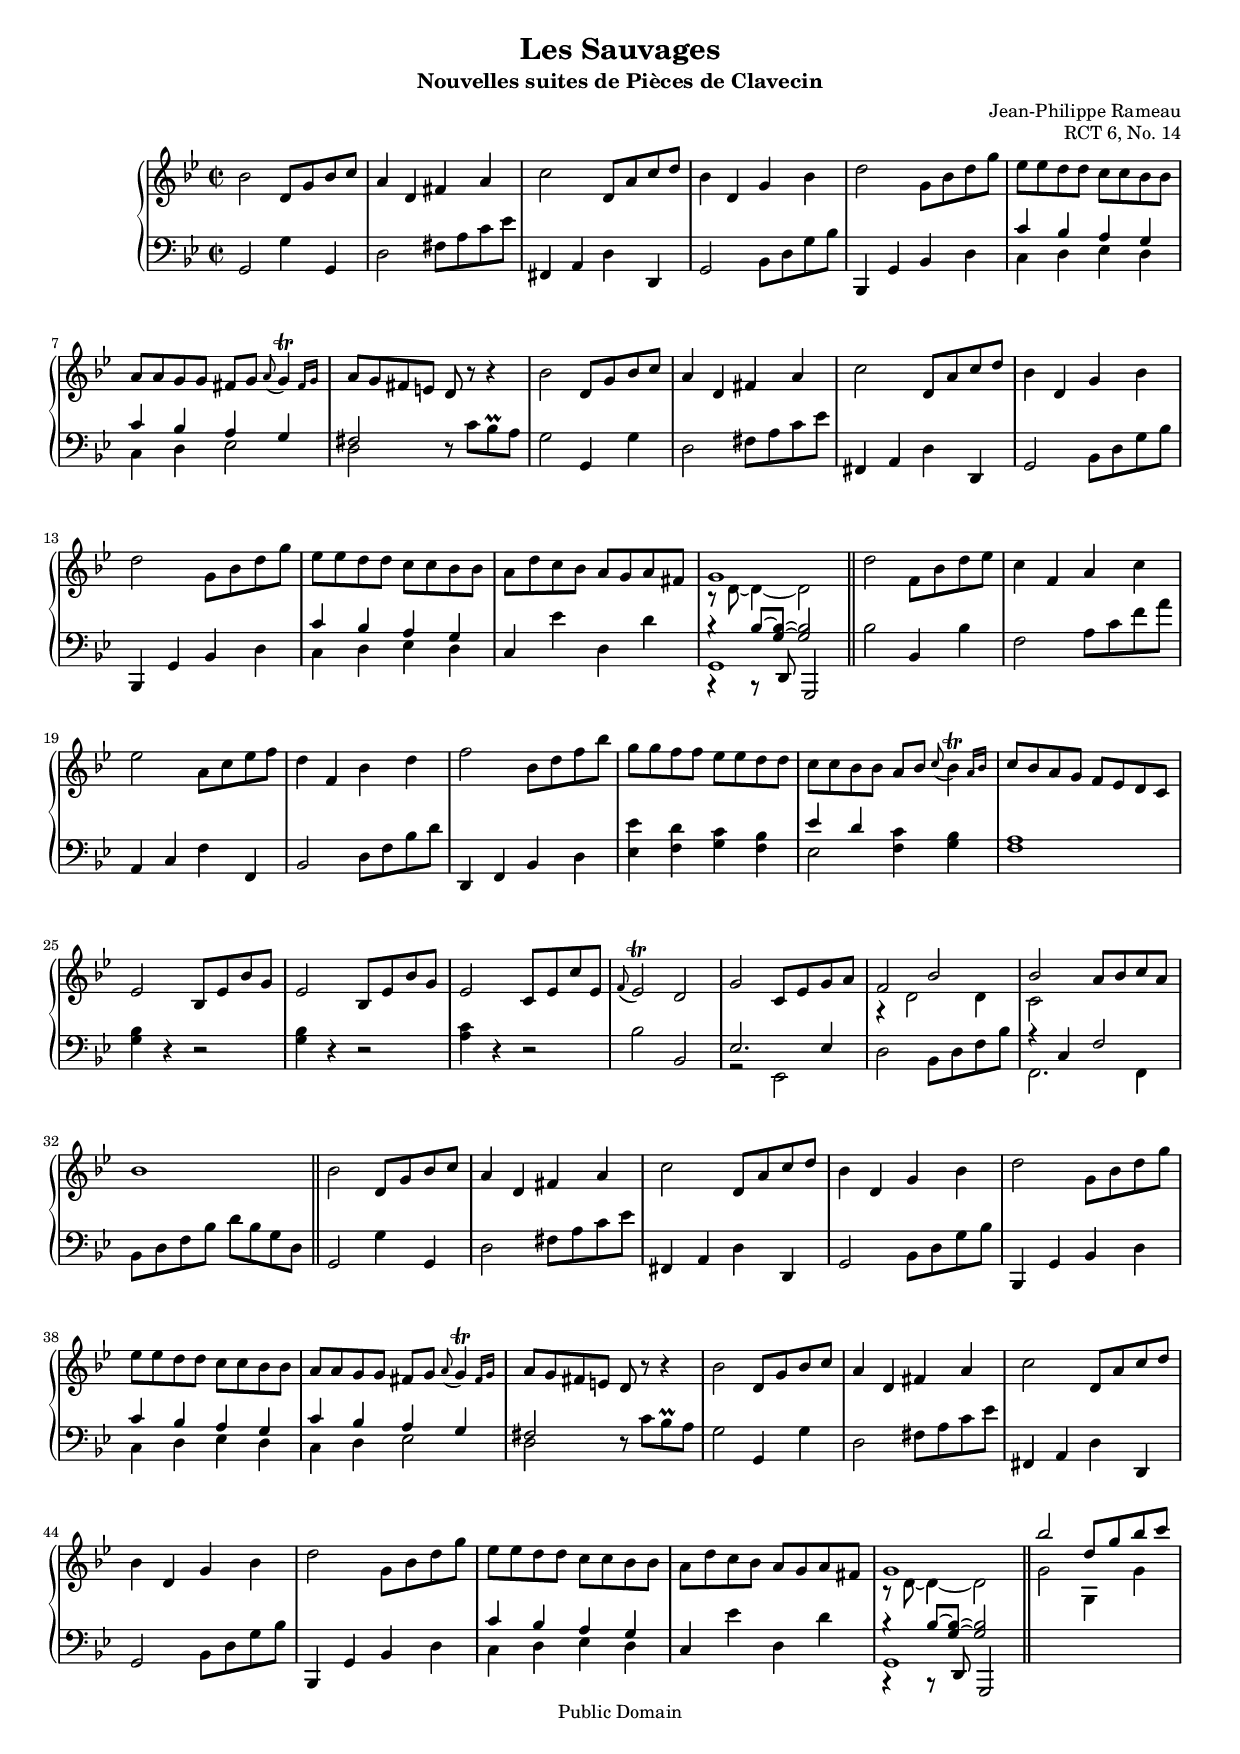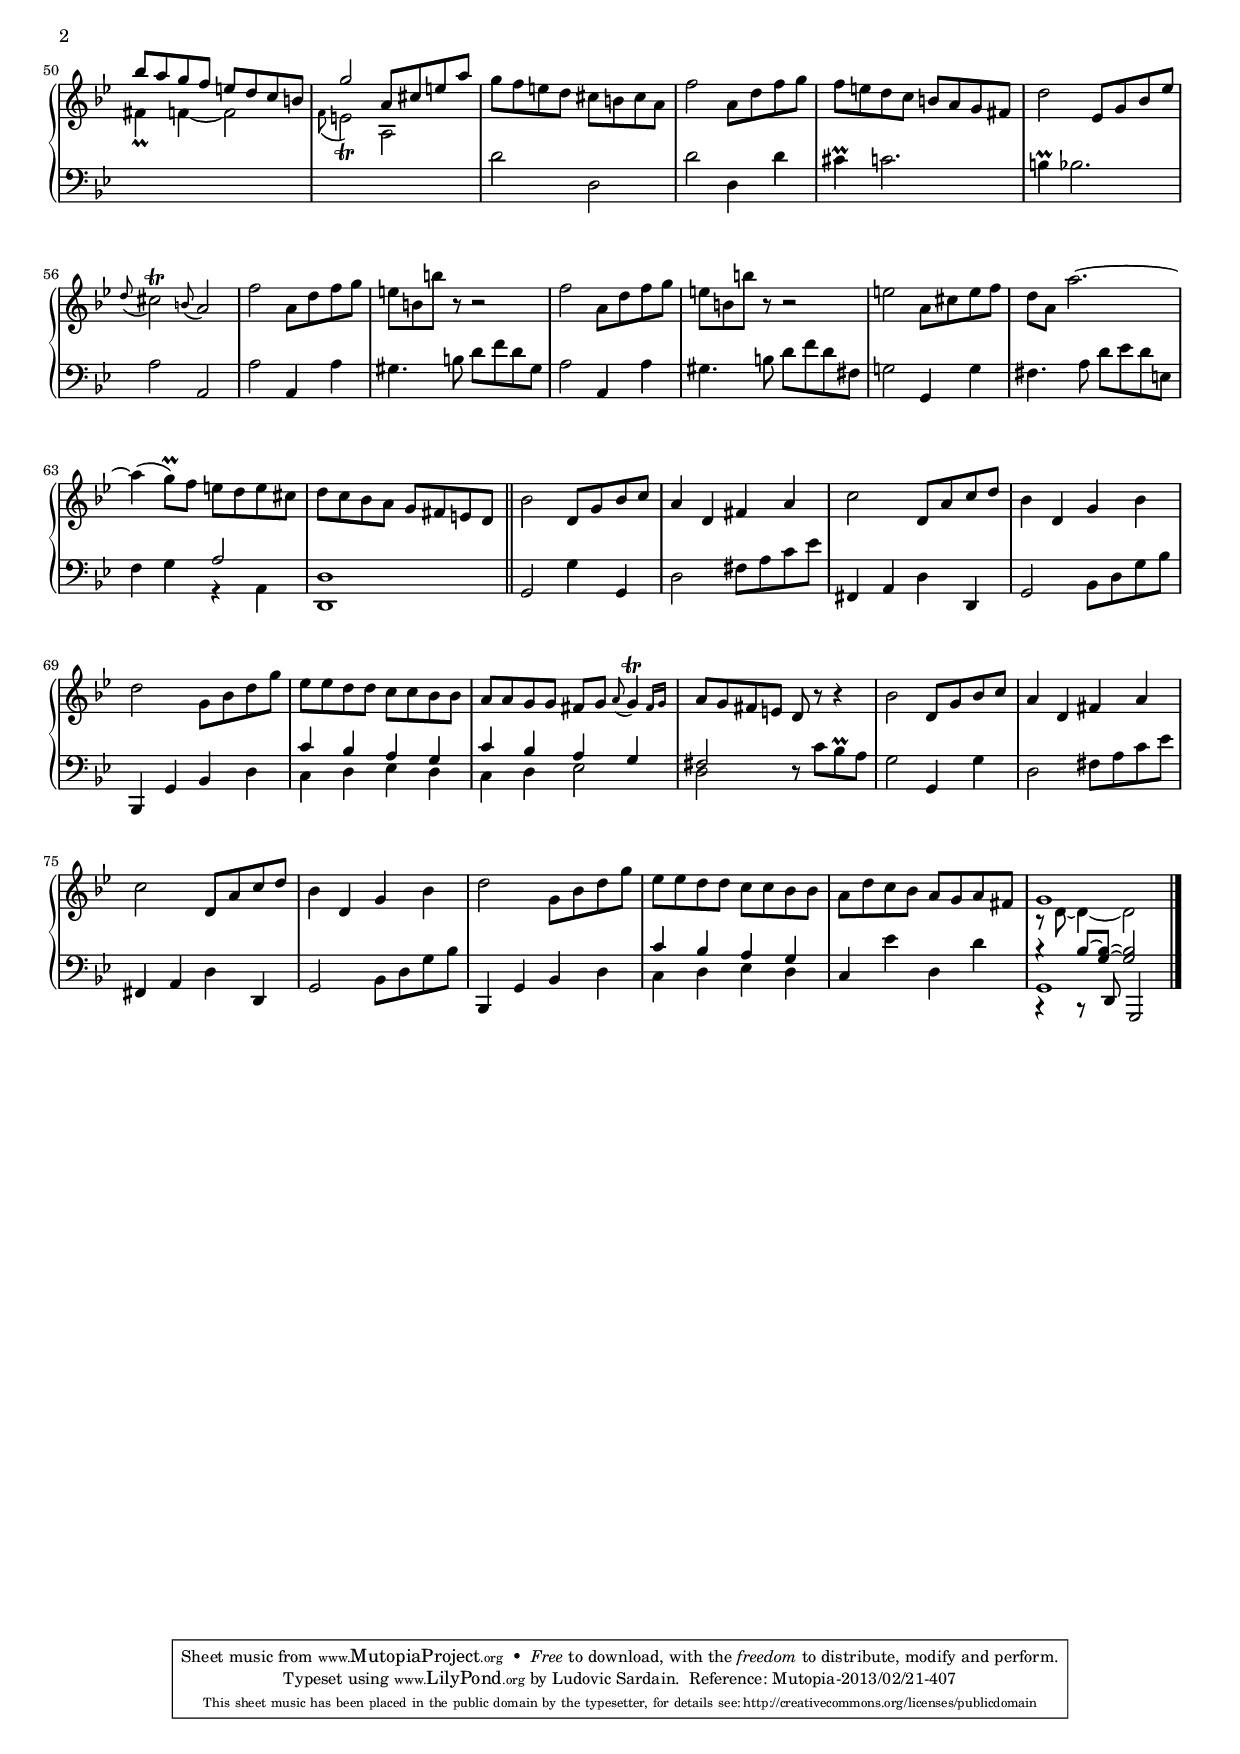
\version "2.16.1"
#(set-global-staff-size 16)
\include "catalan.ly"

\header {
	title = "Les Sauvages"
	composer = "Jean-Philippe Rameau"
	subtitle = "Nouvelles suites de Pièces de Clavecin"
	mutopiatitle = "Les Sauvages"
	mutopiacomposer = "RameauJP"
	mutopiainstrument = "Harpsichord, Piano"
	date = "1728"
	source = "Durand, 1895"
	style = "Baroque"
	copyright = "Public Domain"
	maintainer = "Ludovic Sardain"
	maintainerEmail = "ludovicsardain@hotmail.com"
	opus = "RCT 6, No. 14"

	
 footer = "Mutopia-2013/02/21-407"
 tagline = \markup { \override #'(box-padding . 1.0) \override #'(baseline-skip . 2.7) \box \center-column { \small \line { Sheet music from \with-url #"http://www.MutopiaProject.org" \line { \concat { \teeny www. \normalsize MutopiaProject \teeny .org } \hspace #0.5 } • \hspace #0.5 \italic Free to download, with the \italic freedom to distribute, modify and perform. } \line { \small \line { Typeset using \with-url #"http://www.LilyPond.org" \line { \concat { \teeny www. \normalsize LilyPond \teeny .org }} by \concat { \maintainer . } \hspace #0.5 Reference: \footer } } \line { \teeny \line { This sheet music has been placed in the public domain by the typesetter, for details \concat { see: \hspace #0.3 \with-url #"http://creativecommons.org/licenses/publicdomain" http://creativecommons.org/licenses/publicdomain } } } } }
}

droite =  \relative do''{
	\time 2/2
	\key sol \minor
	sib2 re,8 sol sib do |
	la4 re, fad la |
	do2 re,8 la' do re |
	sib4 re, sol sib |
	re2 sol,8 sib re sol |
	mib mib re re do do sib sib |
	la la sol sol fad sol \appoggiatura la8 \afterGrace sol4^\trill {fad16[sol]} |
	la8 sol fad! mi re r r4 |
	sib'2 re,8 sol sib do |
	la4 re, fad la |
	do2 re,8 la' do re |
	sib4 re, sol sib |
	re2 sol,8 sib re sol |
	mib mib re re do do sib sib |
	la re do sib la sol la fad |
	<< sol1 \\ {r8 re8~ re4~ re2} >> \bar "||"
	re'2 fa,8 sib re mib |
	do4 fa, la do |
	mib2 la,8 do mib fa |
	re4 fa, sib re |
	fa2 sib,8 re fa sib |
	sol sol fa fa mib mib re re |
	do do sib sib la sib \appoggiatura do8 \afterGrace sib4^\trill {la16[sib]} |
	do8 sib la sol fa mib re do |
	mib2 sib8 mib sib' sol |
	mib2 sib8 mib sib' sol |
	mib2 do8 mib do' mib, |
	\appoggiatura fa8 mib2^\trill re2 |
	sol2 do,8 mib sol la |
	<< {fa2 sib sib} \\ {r4 re,2 re4 do2} >> la'8 sib do la |
	sib1 \bar "||" |
	sib2 re,8 sol sib do |
	la4 re, fad la |
	do2 re,8 la' do re |
	sib4 re, sol sib |
	re2 sol,8 sib re sol |
	mib mib re re do do sib sib |
	la la sol sol fad sol \appoggiatura la8 \afterGrace sol4^\trill {fad16[sol]} |
	la8 sol fad! mi re r r4 |
	sib'2 re,8 sol sib do |
	la4 re, fad la |
	do2 re,8 la' do re |
	sib4 re, sol sib |
	re2 sol,8 sib re sol |
	mib mib re re do do sib sib |
	la re do sib la sol la fad |
	<< sol1 \\ {r8 re8~ re4~ re2} >> \bar "||"
	\voiceOne sib''2 re,8 sol sib do |
	sib la sol fa mi re do si |
	sol'2 la,8 dod mi la |
	\oneVoice sol fa mi re dod si dod la |
	fa'2 la,8 re fa sol |
	fa mi re do si la sol fad |
	re'2 mib,8 sol sib mib |
	\appoggiatura re8 dod2^\trill \appoggiatura si8 la2 |
	fa'2 la,8 re fa sol |
	mi si si' r r2 |
	fa2 la,8 re fa sol |
	mi si si' r r2 |
	mi,2 la,8 dod mi fa |
	re la la'2.~ |
	la4( sol8)^\prall fa mi re mi dod |
	re do sib la sol fad mi re \bar "||" |
	sib'2 re,8 sol sib do |
	la4 re, fad la |
	do2 re,8 la' do re |
	sib4 re, sol sib |
	re2 sol,8 sib re sol |
	mib mib re re do do sib sib |
	la la sol sol fad sol \appoggiatura la8 \afterGrace sol4^\trill {fad16[sol]} |
	la8 sol fad! mi re r r4 |
	sib'2 re,8 sol sib do |
	la4 re, fad la |
	do2 re,8 la' do re |
	sib4 re, sol sib |
	re2 sol,8 sib re sol |
	mib mib re re do do sib sib |
	la re do sib la sol la fad |
	<< sol1 \\ {r8 re8~ re4~ re2} >> \bar "|."
}

gauche =  \relative do {
	\clef bass
	\key sol \minor
	sol2 sol'4 sol, |
	re'2 fad8 la do mib |
	fad,,4 la re re, |
	sol2 sib8 re sol sib |
	sib,,4 sol' sib re |
	<< { do'4 sib la sol do sib la sol fad2} \\ { do4 re mib re do re mib2 re} >>  r8 do'8 sib^\prall la |
	sol2 sol,4 sol' |
	re2 fad8 la do mib |
	fad,,4 la re re, |
	sol2 sib8 re sol sib |
	sib,,4 sol' sib re |
	<< { do'4 sib la sol} \\ { do, re mib re} >> |
	do mib' re, re' |
	<< { si4\rest sib8~ <sib sol>~ <sib sol>2} \\ sol,1 \\ { si,4\rest si8\rest re8 sol,2} >> |
	sib''2 sib,4 sib' |
	fa2 la8 do fa la |
	la,,4 do fa fa, |
	sib2 re8 fa sib re |
	re,,4 fa sib re |
	<mib mib'> <fa re'> <sol do> <fa sib> |
	<< {mib'4 re} \\ { mib,2} >> <fa do'>4 <sol sib> |
	<fa la>1 |
	<sol sib>4 r r2 |
	<sol sib>4 r r2 |
	<la do>4 r r2 |
	sib2 sib, |
	<< { mib2. mib4} \\ { r2 mib,2} >> |
	re'2 sib8 re fa sib |
	<< { r4 do, fa2} \\ { fa,2. fa4} >> |
	sib8 re fa sib re sib sol re |
	sol,2 sol'4 sol, |
	re'2 fad8 la do mib |
	fad,,4 la re re, |
	sol2 sib8 re sol sib |
	sib,,4 sol' sib re |
	<< { do'4 sib la sol do sib la sol fad2} \\ { do4 re mib re do re mib2 re} >>  r8 do'8 sib^\prall la |
	sol2 sol,4 sol' |
	re2 fad8 la do mib |
	fad,,4 la re re, |
	sol2 sib8 re sol sib |
	sib,,4 sol' sib re |
	<< { do'4 sib la sol} \\ { do, re mib re} >> |
	do mib' re, re' |
	<< { si4\rest sib8~ <sib sol>~ <sib sol>2} \\ sol,1 \\ { si,4\rest si8\rest re8 sol,2} >> |
	\change Staff = up \voiceTwo sol'''2 sol,4 sol' |
	fad_\prall fa~ fa2 |
	\appoggiatura fa8 mi2_\trill la, | \change Staff = down 
	\oneVoice re re, |
	re' re,4 re' |
	dod^\prall do2. |
	si4^\prall sib2. |
	la2 la, |
	la' la,4 la' |
	sold4. si8 re fa re sold, |
	la2 la,4 la' |
	sold4. si8 re fa re fad, |
	sol!2 sol,4 sol' |
	fad4. la8 re mib re mi, |
	fa4 sol << { la2} \\ { r4 la,} >> |
	<re, re'>1 |
	sol2 sol'4 sol, |
	re'2 fad8 la do mib |
	fad,,4 la re re, |
	sol2 sib8 re sol sib |
	sib,,4 sol' sib re |
	<< { do'4 sib la sol do sib la sol fad2} \\ { do4 re mib re do re mib2 re} >>  r8 do'8 sib^\prall la |
	sol2 sol,4 sol' |
	re2 fad8 la do mib |
	fad,,4 la re re, |
	sol2 sib8 re sol sib |
	sib,,4 sol' sib re |
	<< { do'4 sib la sol} \\ { do, re mib re} >> |
	do mib' re, re' |
	<< { si4\rest sib8~ <sib sol>~ <sib sol>2} \\ sol,1 \\ { si,4\rest si8\rest re8 sol,2} >> |
}

\score {
	\context PianoStaff  <<
		\context Staff = "up" <<
			\droite
		>>
		\context Staff = "down" <<
			\gauche
		>>
	>>

\layout {
}



  \midi {
    \tempo 2 = 60
    }



}
